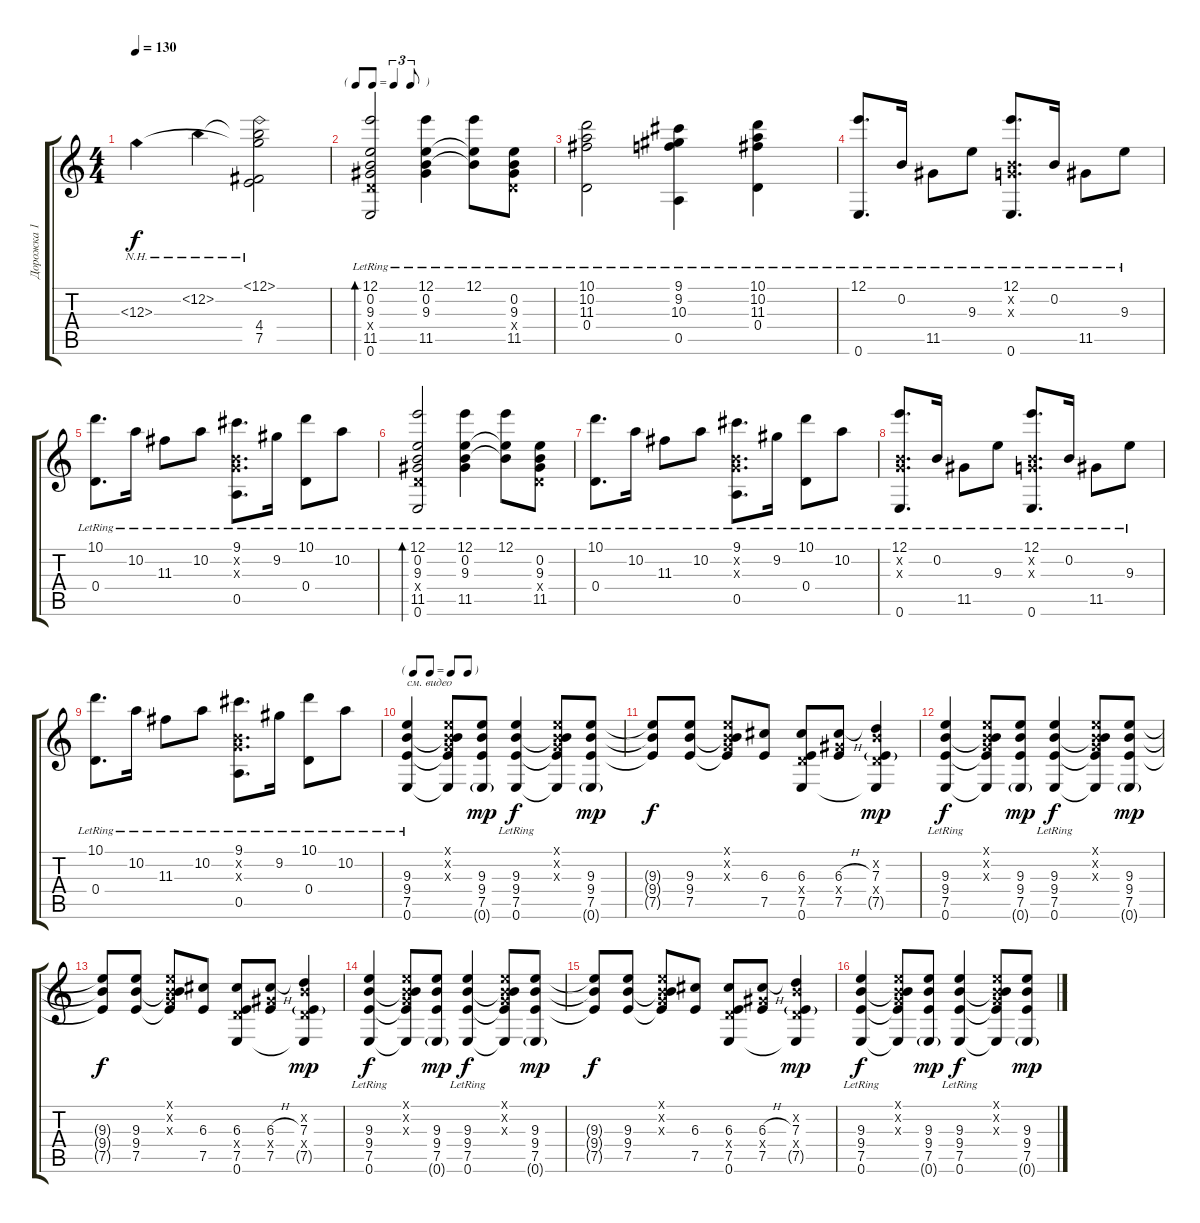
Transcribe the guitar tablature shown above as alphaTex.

\track ("Дорожка 1" "Дорожка 1") {instrument acousticguitarsteel}
\staff {score tabs}
\tuning (E4 B3 G3 D3 A2 E2) {hide}
\ts (4 4)
\tempo 130
\clef g2
\ks c
12.3{nh}.4{dy f} 12.2{nh}.4 (12.1{nh} 12.2{t} 12.3{t} 4.4{t} 7.5{t}).2 |
\tf triplet8th
(12.1{lr} 0.2{lr} 9.3{lr} 0.4{x} 11.5{lr} 0.6).2{bd 60} (12.1{lr} 0.2{lr} 9.3{lr} 11.5{lr}).4 (12.1{lr} 0.2{t} 9.3{t}).8 (0.2{lr} 9.3{lr} 0.4{x} 11.5).8 |
(10.1{lr} 10.2{lr} 11.3{lr} 0.4{lr}).2 (9.1{lr} 9.2{lr} 10.3{lr} 0.5{lr}).4 (10.1{lr} 10.2{lr} 11.3{lr} 0.4{lr}).4 |
(12.1{lr} 0.6{lr}).8{d} 0.2{lr}.16 11.5{lr}.8 9.3{lr}.8 (12.1{lr} 0.2{x} 0.3{x} 0.6{lr}).8{d} 0.2{lr}.16 11.5{lr}.8 9.3{lr}.8 |
(10.1{lr} 0.4{lr}).8{d} 10.2{lr}.16 11.3{lr}.8 10.2{lr}.8 (9.1{lr} 0.2{x} 0.3{x} 0.5{lr}).8{d} 9.2{lr}.16 (10.1{lr} 0.4{lr}).8 10.2{lr}.8 |
(12.1{lr} 0.2{lr} 9.3{lr} 0.4{x} 11.5{lr} 0.6).2{bd 60} (12.1{lr} 0.2{lr} 9.3{lr} 11.5{lr}).4 (12.1{lr} 0.2{t} 9.3{t}).8 (0.2{lr} 9.3{lr} 0.4{x} 11.5).8 |
(10.1{lr} 0.4{lr}).8{d} 10.2{lr}.16 11.3{lr}.8 10.2{lr}.8 (9.1{lr} 0.2{x} 0.3{x} 0.5{lr}).8{d} 9.2{lr}.16 (10.1{lr} 0.4{lr}).8 10.2{lr}.8 |
(12.1{lr} 0.2{x} 0.3{x} 0.6{lr}).8{d} 0.2{lr}.16 11.5{lr}.8 9.3{lr}.8 (12.1{lr} 0.2{x} 0.3{x} 0.6{lr}).8{d} 0.2{lr}.16 11.5{lr}.8 9.3{lr}.8 |
(10.1{lr} 0.4{lr}).8{d} 10.2{lr}.16 11.3{lr}.8 10.2{lr}.8 (9.1{lr} 0.2{x} 0.3{x} 0.5{lr}).8{d} 9.2{lr}.16 (10.1{lr} 0.4{lr}).8 10.2{lr}.8 |
\tf none
(9.3{lr} 9.4{lr} 7.5{lr} 0.6).4{txt "см. видео"} (0.1{x} 0.2{x} 0.3{x} 9.4{t} 7.5{t} 0.6{t}).8 (9.3 9.4 7.5 0.6{g}).8{dy mp} (9.3{lr} 9.4{lr} 7.5{lr} 0.6).4{dy f} (0.1{x} 0.2{x} 0.3{x} 9.4{t} 7.5{t} 0.6{t}).8 (9.3 9.4 7.5 0.6{g}).8{dy mp} |
(9.3{t} 9.4{t} 7.5{t}).8{dy f} (9.3 9.4 7.5).8 (0.1{x} 0.2{x} 0.3{x} 9.4{t} 7.5{t}).8 (6.3 7.5).8 (6.3 0.4{x} 7.5 0.6).8 (6.3{h} 6.4{x} 7.5).8 (0.2{x} 7.3 0.4{x} 7.5{g} 0.6{t}).4{dy mp} |
(9.3{lr} 9.4{lr} 7.5{lr} 0.6).4{dy f} (0.1{x} 0.2{x} 0.3{x} 9.4{t} 7.5{t} 0.6{t}).8 (9.3 9.4 7.5 0.6{g}).8{dy mp} (9.3{lr} 9.4{lr} 7.5{lr} 0.6).4{dy f} (0.1{x} 0.2{x} 0.3{x} 9.4{t} 7.5{t} 0.6{t}).8 (9.3 9.4 7.5 0.6{g}).8{dy mp} |
(9.3{t} 9.4{t} 7.5{t}).8{dy f} (9.3 9.4 7.5).8 (0.1{x} 0.2{x} 0.3{x} 9.4{t} 7.5{t}).8 (6.3 7.5).8 (6.3 0.4{x} 7.5 0.6).8 (6.3{h} 6.4{x} 7.5).8 (0.2{x} 7.3 0.4{x} 7.5{g} 0.6{t}).4{dy mp} |
(9.3{lr} 9.4{lr} 7.5{lr} 0.6).4{dy f} (0.1{x} 0.2{x} 0.3{x} 9.4{t} 7.5{t} 0.6{t}).8 (9.3 9.4 7.5 0.6{g}).8{dy mp} (9.3{lr} 9.4{lr} 7.5{lr} 0.6).4{dy f} (0.1{x} 0.2{x} 0.3{x} 9.4{t} 7.5{t} 0.6{t}).8 (9.3 9.4 7.5 0.6{g}).8{dy mp} |
(9.3{t} 9.4{t} 7.5{t}).8{dy f} (9.3 9.4 7.5).8 (0.1{x} 0.2{x} 0.3{x} 9.4{t} 7.5{t}).8 (6.3 7.5).8 (6.3 0.4{x} 7.5 0.6).8 (6.3{h} 6.4{x} 7.5).8 (0.2{x} 7.3 0.4{x} 7.5{g} 0.6{t}).4{dy mp} |
(9.3{lr} 9.4{lr} 7.5{lr} 0.6).4{dy f} (0.1{x} 0.2{x} 0.3{x} 9.4{t} 7.5{t} 0.6{t}).8 (9.3 9.4 7.5 0.6{g}).8{dy mp} (9.3{lr} 9.4{lr} 7.5{lr} 0.6).4{dy f} (0.1{x} 0.2{x} 0.3{x} 9.4{t} 7.5{t} 0.6{t}).8 (9.3 9.4 7.5 0.6{g}).8{dy mp}
